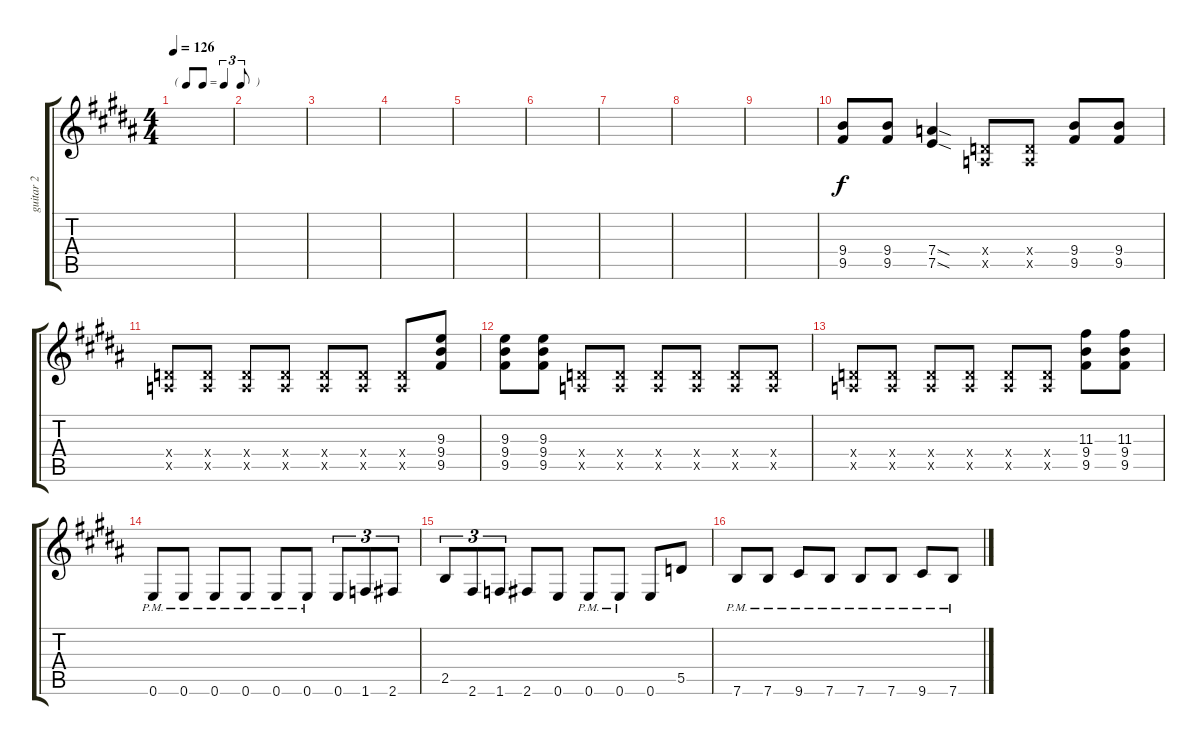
\track ("guitar 2" "guitar 2") {instrument overdrivenguitar}
\staff {score tabs}
\tuning (E4 B3 G3 D3 A2 E2) {hide}
\ts (4 4)
\tf triplet8th
\tempo 126
\clef g2
\ks b
|
|
|
|
|
|
|
|
|
(9.4 9.5).8 (9.4 9.5).8 (7.4{sod} 7.5{sod}).4 (0.4{x} 0.5{x}).8 (0.4{x} 0.5{x}).8 (9.4 9.5).8 (9.4 9.5).8 |
(0.4{x} 0.5{x}).8 (0.4{x} 0.5{x}).8 (0.4{x} 0.5{x}).8 (0.4{x} 0.5{x}).8 (0.4{x} 0.5{x}).8 (0.4{x} 0.5{x}).8 (0.4{x} 0.5{x}).8 (9.3 9.4 9.5).8 |
(9.3 9.4 9.5).8 (9.3 9.4 9.5).8 (0.4{x} 0.5{x}).8 (0.4{x} 0.5{x}).8 (0.4{x} 0.5{x}).8 (0.4{x} 0.5{x}).8 (0.4{x} 0.5{x}).8 (0.4{x} 0.5{x}).8 |
(0.4{x} 0.5{x}).8 (0.4{x} 0.5{x}).8 (0.4{x} 0.5{x}).8 (0.4{x} 0.5{x}).8 (0.4{x} 0.5{x}).8 (0.4{x} 0.5{x}).8 (11.3 9.4 9.5).8 (11.3 9.4 9.5).8 |
0.6{pm}.8 0.6{pm}.8 0.6{pm}.8 0.6{pm}.8 0.6{pm}.8 0.6{pm}.8 0.6.8{tu (3 2)} 1.6.8{tu (3 2)} 2.6.8{tu (3 2)} |
2.5.8{tu (3 2)} 2.6.8{tu (3 2)} 1.6.8{tu (3 2)} 2.6.8 0.6.8 0.6{pm}.8 0.6{pm}.8 0.6.8 5.5.8 |
7.6{pm}.8 7.6{pm}.8 9.6{pm}.8 7.6{pm}.8 7.6{pm}.8 7.6{pm}.8 9.6{pm}.8 7.6{pm}.8
